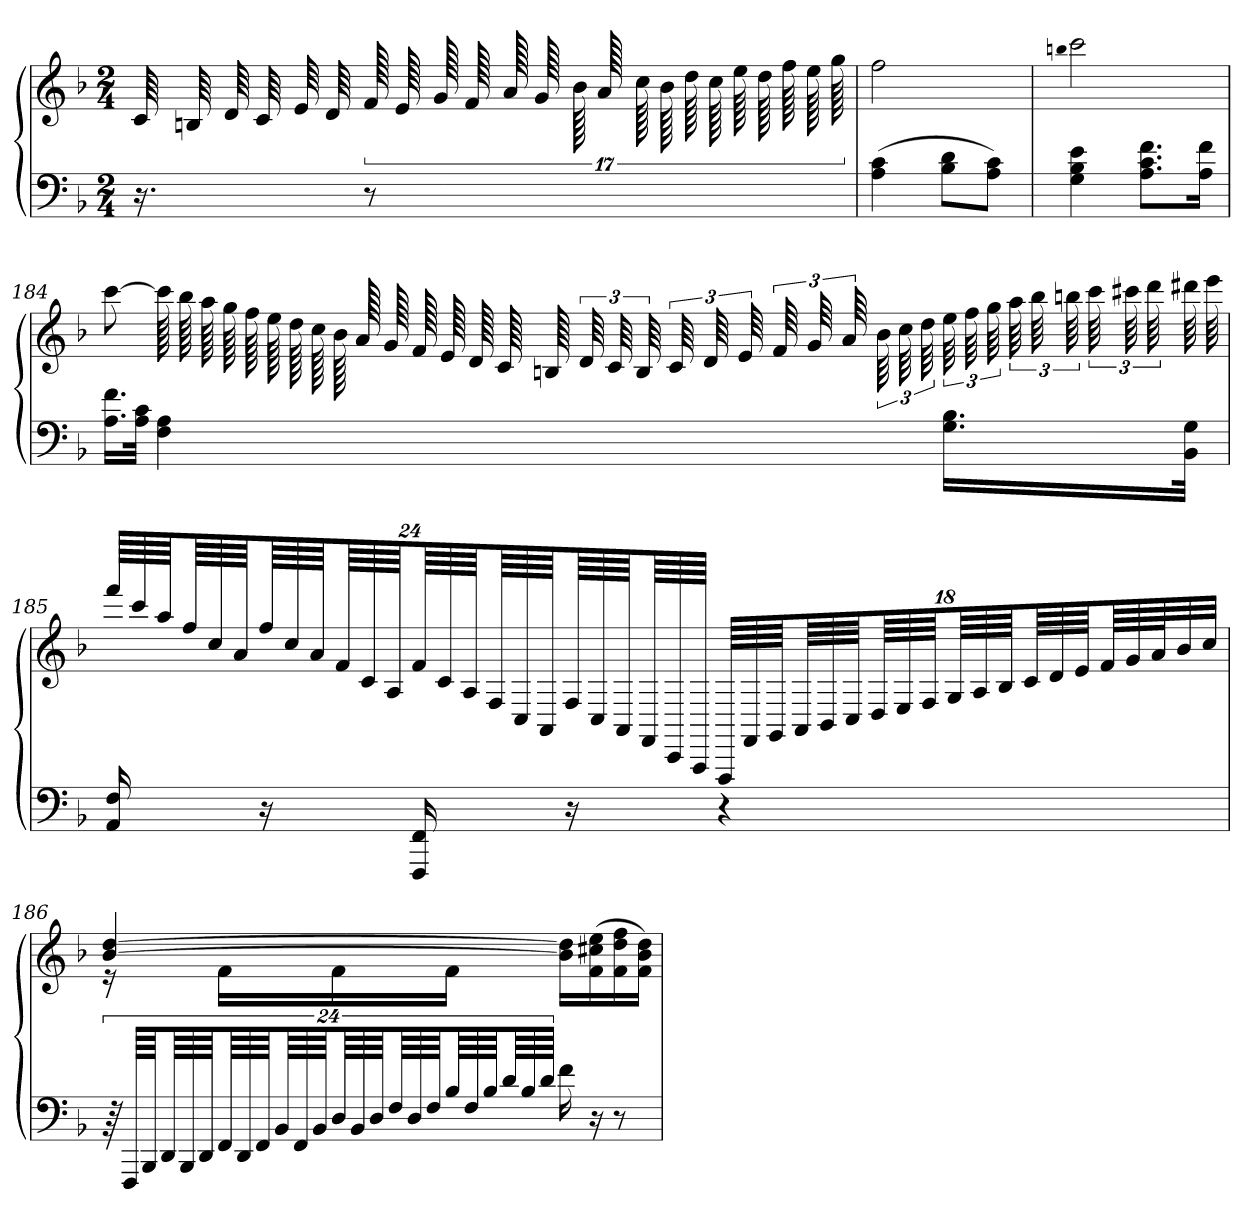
**kern	**kern
*part1	*part1
*staff2	*staff1
*clefF4	*clefG2
*k[b-]	*k[b-]
*F:	*F:
*M2/4	*M2/4
=	=
16.r	64c
.	64Bn
.	64d
.	64c
.	64e
.	64d
8r	136f
.	136e
.	136g
.	136f
.	136a
.	136g
.	136b-
.	136a
.	136cc
.	136b-
.	136dd
.	136cc
.	136ee
.	136dd
.	136ff
.	136ee
.	136gg
=182	=182
(4A 4c	2ff
8B- 8dL	.
8A 8cJ)	.
=183	=183
.	qbbn
4G 4B- 4e	2ccc
8.A 8.c 8.fL	.
16A 16fJk	.
=184	=184
16.A 16.fLL	[8ccc
32A 32cJJk	.
4F 4A	128ccc]
.	128bb-
.	128aa
.	128gg
.	128ff
.	128ee
.	128dd
.	128cc
.	128b-
.	128a
.	128g
.	128f
.	128e
.	128d
.	128c
.	128Bn
.	96d
.	96c
.	96B
.	96c
.	96d
.	96e
.	96f
.	96g
.	96a
.	96b-
.	96cc
.	96dd
16.G 16.B-LL	96ee
.	96ff
.	96gg
.	96aa
.	96bb-
.	96bbn
.	96ccc
.	96ccc#X
.	96ddd
32BB- 32GJJk	64ddd#X
.	64eee
=185	=185
16AA 16F	96fffLLLL
.	96ccc
.	96aaJJJ
.	96ffLLL
.	96cc
.	96aJJJ
16r	96ffLLL
.	96cc
.	96aJJJ
.	96fLLL
.	96c
.	96AJJJ
16FFF 16FF	96fLLL
.	96c
.	96AJJJ
.	96FLLL
.	96C
.	96AAJJJ
16r	96FLLL
.	96C
.	96AAJJJ
.	96FFLLL
.	96CC
.	96AAAJJJJ
4r	96FFFLLLL
.	96FF
.	96GGJJJ
.	96AALLL
.	96BB-
.	96CJJJ
.	96DLLL
.	96E
.	96FJJJ
.	96GLLL
.	96A
.	96B-JJJ
.	96cLLL
.	96d
.	96eJJJ
.	96fLLL
.	96g
.	96aJ
.	32b-
.	32ccJJJ
=186	=186
*	*^
96r	[4b- [4dd	16r
96FFFLLLL	.	.
96BBB-JJJ	.	.
96DDLLL	.	.
96BBB-	.	.
96DDJJJ	.	.
96FFLLL	.	16fLL
96DD	.	.
96FFJJJ	.	.
96BB-LLL	.	.
96FF	.	.
96BB-JJJ	.	.
96DLLL	.	16f
96BB-	.	.
96DJJJ	.	.
96FLLL	.	.
96D	.	.
96FJJJ	.	.
96B-LLL	.	16fJJ
96F	.	.
96B-JJJ	.	.
96dLLL	.	.
96B-	.	.
96dJJJJ	.	.
16f	16b-] 16dd]LL	4ryy
16r	(16f 16cc#X 16ee	.
8r	16f 16dd 16ff	.
.	16f 16b- 16ddJJ)	.
*	*v	*v
=	=
*-	*-
